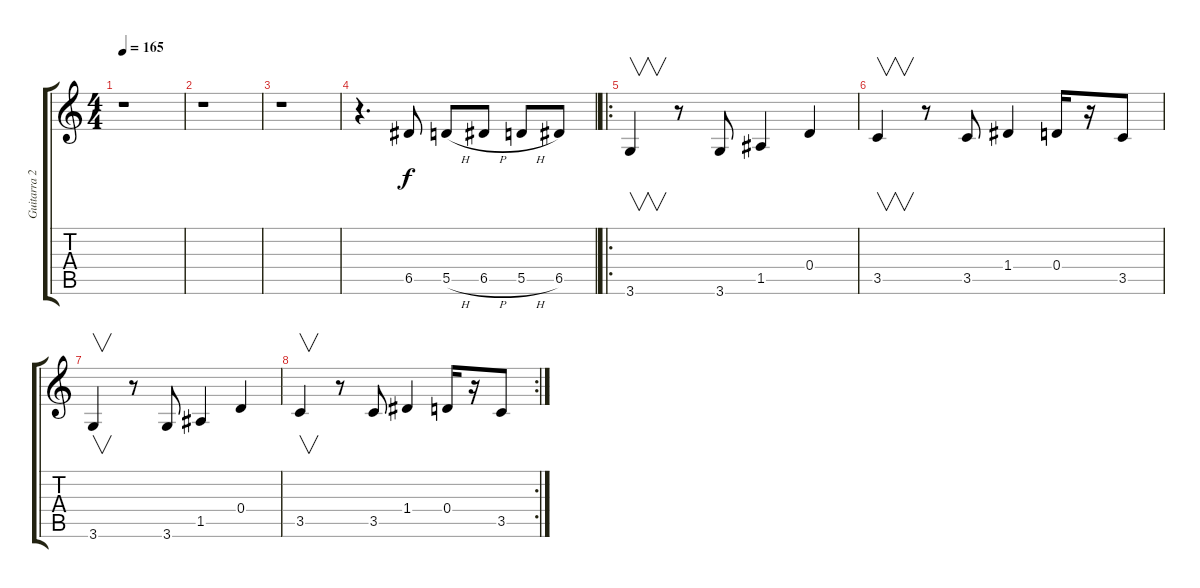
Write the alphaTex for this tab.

\track ("Guitarra 2" "Guitarra 2") {instrument electricguitarclean}
\staff {score tabs}
\tuning (E4 B3 G3 D3 A2 E2) {hide}
\ts (4 4)
\tempo 165
\clef g2
\ks c
r.1{dy f} |
r.1 |
r.1 |
r.4{d} 6.5.8{volume 10} 5.5{h}.8 6.5{h}.8 5.5{h}.8 6.5.8 |
\ro
3.6.4{v volume 7} r.8 3.6.8 1.5.4 0.4.4 |
3.5.4{v} r.8 3.5.8 1.4.4 0.4.16 r.16 3.5.8 |
3.6.4{v} r.8 3.6.8 1.5.4 0.4.4 |
\rc 2
3.5.4{v} r.8 3.5.8 1.4.4 0.4.16 r.16 3.5.8
